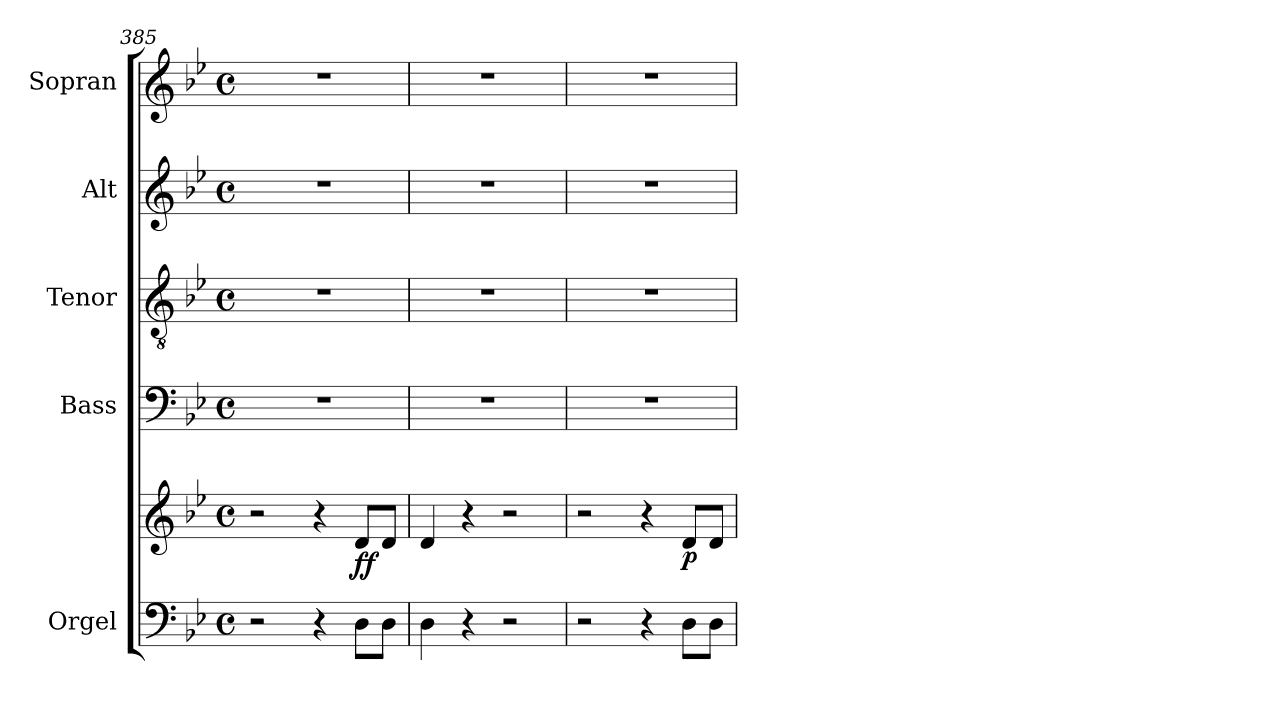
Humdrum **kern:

**kern	**kern	**dynam	**kern	**kern	**kern	**kern
*part5	*part5	*part5	*part4	*part3	*part2	*part1
*staff6	*staff5	*staff5/6	*staff4	*staff3	*staff2	*staff1
*I"Orgel	*	*	*I"Bass	*I"Tenor	*I"Alt	*I"Sopran
*I'Org.	*	*	*I'B.	*I'T.	*I'A.	*I'S.
*clefF4	*clefG2	*	*clefF4	*clefGv2	*clefG2	*clefG2
*k[b-e-]	*k[b-e-]	*	*k[b-e-]	*k[b-e-]	*k[b-e-]	*k[b-e-]
*B-:	*B-:	*	*B-:	*B-:	*B-:	*B-:
*M4/4	*M4/4	*	*M4/4	*M4/4	*M4/4	*M4/4
*met(c)	*met(c)	*	*met(c)	*met(c)	*met(c)	*met(c)
=385	=385	=385	=385	=385	=385	=385
2r	2r	.	1r	1r	1r	1r
4r	4r	.	.	.	.	.
!	!	!LO:DY:b	!	!	!	!
8D\L	8d/L	ff	.	.	.	.
8D\J	8d/J	.	.	.	.	.
=386	=386	=386	=386	=386	=386	=386
4D\	4d/	.	1r	1r	1r	1r
4r	4r	.	.	.	.	.
2r	2r	.	.	.	.	.
=387	=387	=387	=387	=387	=387	=387
2r	2r	.	1r	1r	1r	1r
4r	4r	.	.	.	.	.
!	!	!LO:DY:b	!	!	!	!
8D\L	8d/L	p	.	.	.	.
8D\J	8d/J	.	.	.	.	.
=	=	=	=	=	=	=
*-	*-	*-	*-	*-	*-	*-
